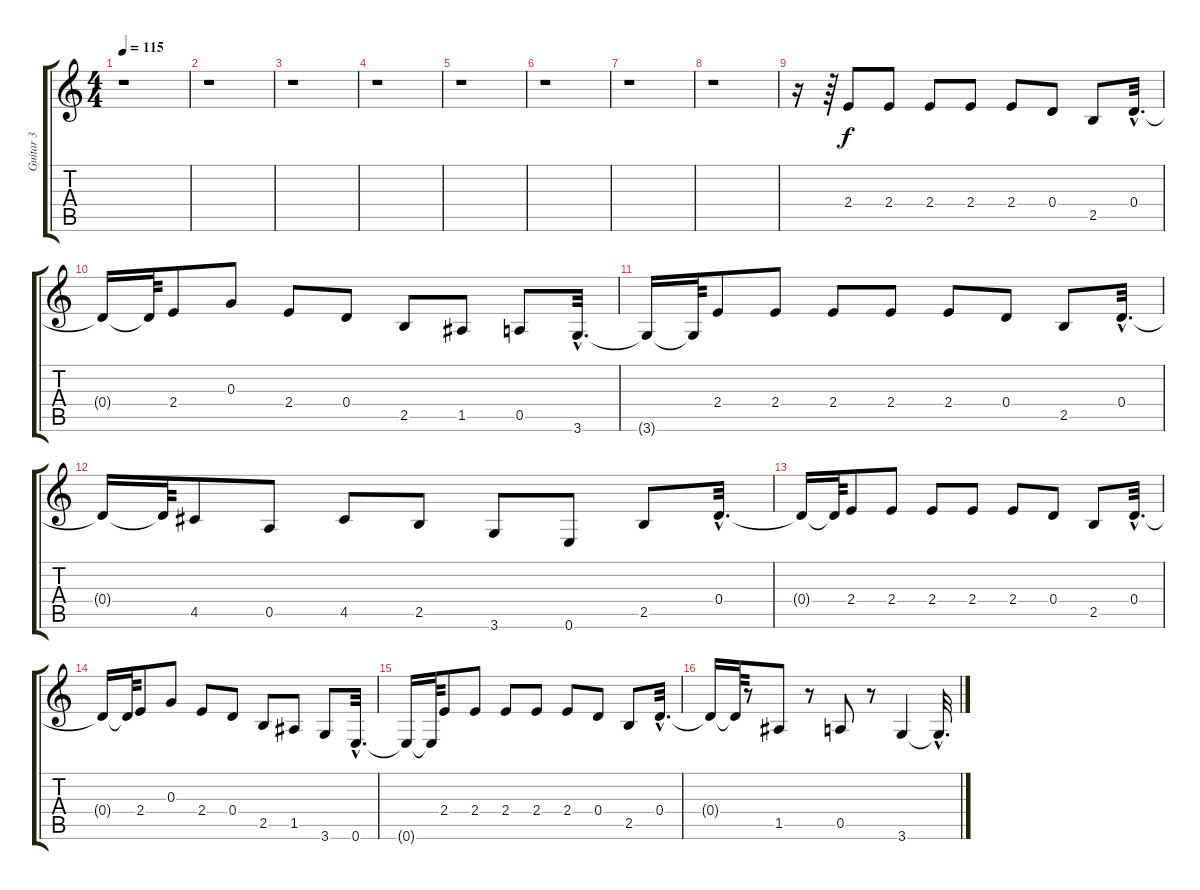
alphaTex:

\track ("Guitar 3  - Petrucci" "Guitar 3  ") {instrument distortionguitar}
\staff {score tabs}
\tuning (E4 B3 G3 D3 A2 E2) {hide}
\ts (4 4)
\tempo 115
\clef g2
\ks c
r.1{dy f} |
r.1 |
r.1 |
r.1 |
r.1 |
r.1 |
r.1 |
r.1 |
r.16 r.64 2.4.8{volume 10 instrument distortionguitar} 2.4.8 2.4.8 2.4.8 2.4.8 0.4.8 2.5.8 0.4{hac}.32{d} |
0.4{t}.16 0.4{t}.64 2.4.8 0.3.8 2.4.8 0.4.8 2.5.8 1.5.8 0.5.8 3.6{hac}.32{d} |
3.6{t}.16 3.6{t}.64 2.4.8 2.4.8 2.4.8 2.4.8 2.4.8 0.4.8 2.5.8 0.4{hac}.32{d} |
0.4{t}.16 0.4{t}.64 4.5.8 0.5.8 4.5.8 2.5.8 3.6.8 0.6.8 2.5.8 0.4{hac}.32{d} |
0.4{t}.16 0.4{t}.64 2.4.8 2.4.8 2.4.8 2.4.8 2.4.8 0.4.8 2.5.8 0.4{hac}.32{d} |
0.4{t}.16 0.4{t}.64 2.4.8 0.3.8 2.4.8 0.4.8 2.5.8 1.5.8 3.6.8 0.6{hac}.32{d} |
0.6{t}.16 0.6{t}.64 2.4.8 2.4.8 2.4.8 2.4.8 2.4.8 0.4.8 2.5.8 0.4{hac}.32{d} |
0.4{t}.16 0.4{t}.64 r.8 1.5.8 r.8 0.5.8 r.8 3.6.4 3.6{hac t}.32{d}
